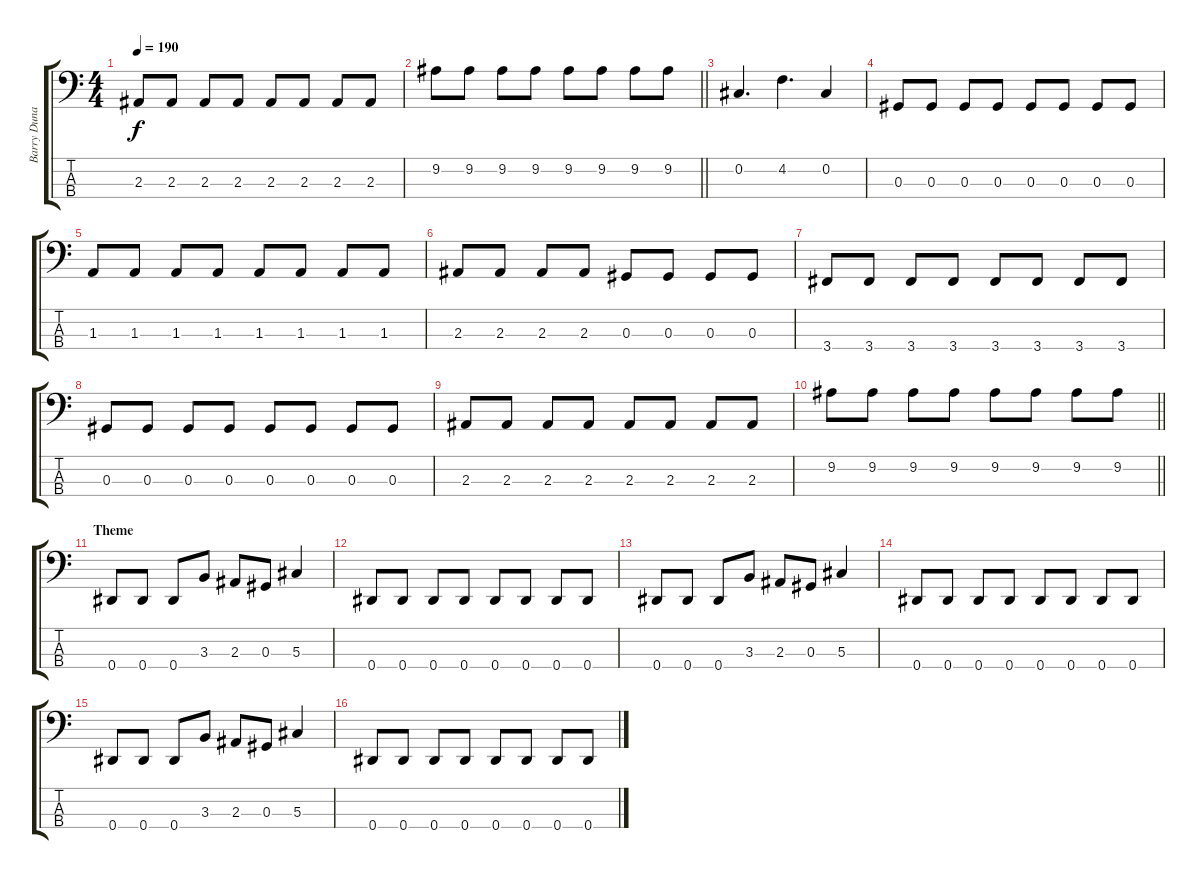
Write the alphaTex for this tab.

\track ("Barry Dunaway" "Barry Duna") {instrument electricbassfinger}
\staff {score tabs}
\tuning (Gb2 Db2 Ab1 Eb1) {hide}
\ts (4 4)
\tempo 190
\clef f4
\ks c
2.3.8{dy f} 2.3.8 2.3.8 2.3.8 2.3.8 2.3.8 2.3.8 2.3.8 |
\barLineRight lightlight
9.2.8 9.2.8 9.2.8 9.2.8 9.2.8 9.2.8 9.2.8 9.2.8 |
0.2.4{d} 4.2.4{d} 0.2.4 |
0.3.8 0.3.8 0.3.8 0.3.8 0.3.8 0.3.8 0.3.8 0.3.8 |
1.3.8 1.3.8 1.3.8 1.3.8 1.3.8 1.3.8 1.3.8 1.3.8 |
2.3.8 2.3.8 2.3.8 2.3.8 0.3.8 0.3.8 0.3.8 0.3.8 |
3.4.8 3.4.8 3.4.8 3.4.8 3.4.8 3.4.8 3.4.8 3.4.8 |
0.3.8 0.3.8 0.3.8 0.3.8 0.3.8 0.3.8 0.3.8 0.3.8 |
2.3.8 2.3.8 2.3.8 2.3.8 2.3.8 2.3.8 2.3.8 2.3.8 |
\barLineRight lightlight
9.2.8 9.2.8 9.2.8 9.2.8 9.2.8 9.2.8 9.2.8 9.2.8 |
\section ("" "Theme")
0.4.8 0.4.8 0.4.8 3.3.8 2.3.8 0.3.8 5.3.4 |
0.4.8 0.4.8 0.4.8 0.4.8 0.4.8 0.4.8 0.4.8 0.4.8 |
0.4.8 0.4.8 0.4.8 3.3.8 2.3.8 0.3.8 5.3.4 |
0.4.8 0.4.8 0.4.8 0.4.8 0.4.8 0.4.8 0.4.8 0.4.8 |
0.4.8 0.4.8 0.4.8 3.3.8 2.3.8 0.3.8 5.3.4 |
0.4.8 0.4.8 0.4.8 0.4.8 0.4.8 0.4.8 0.4.8 0.4.8
